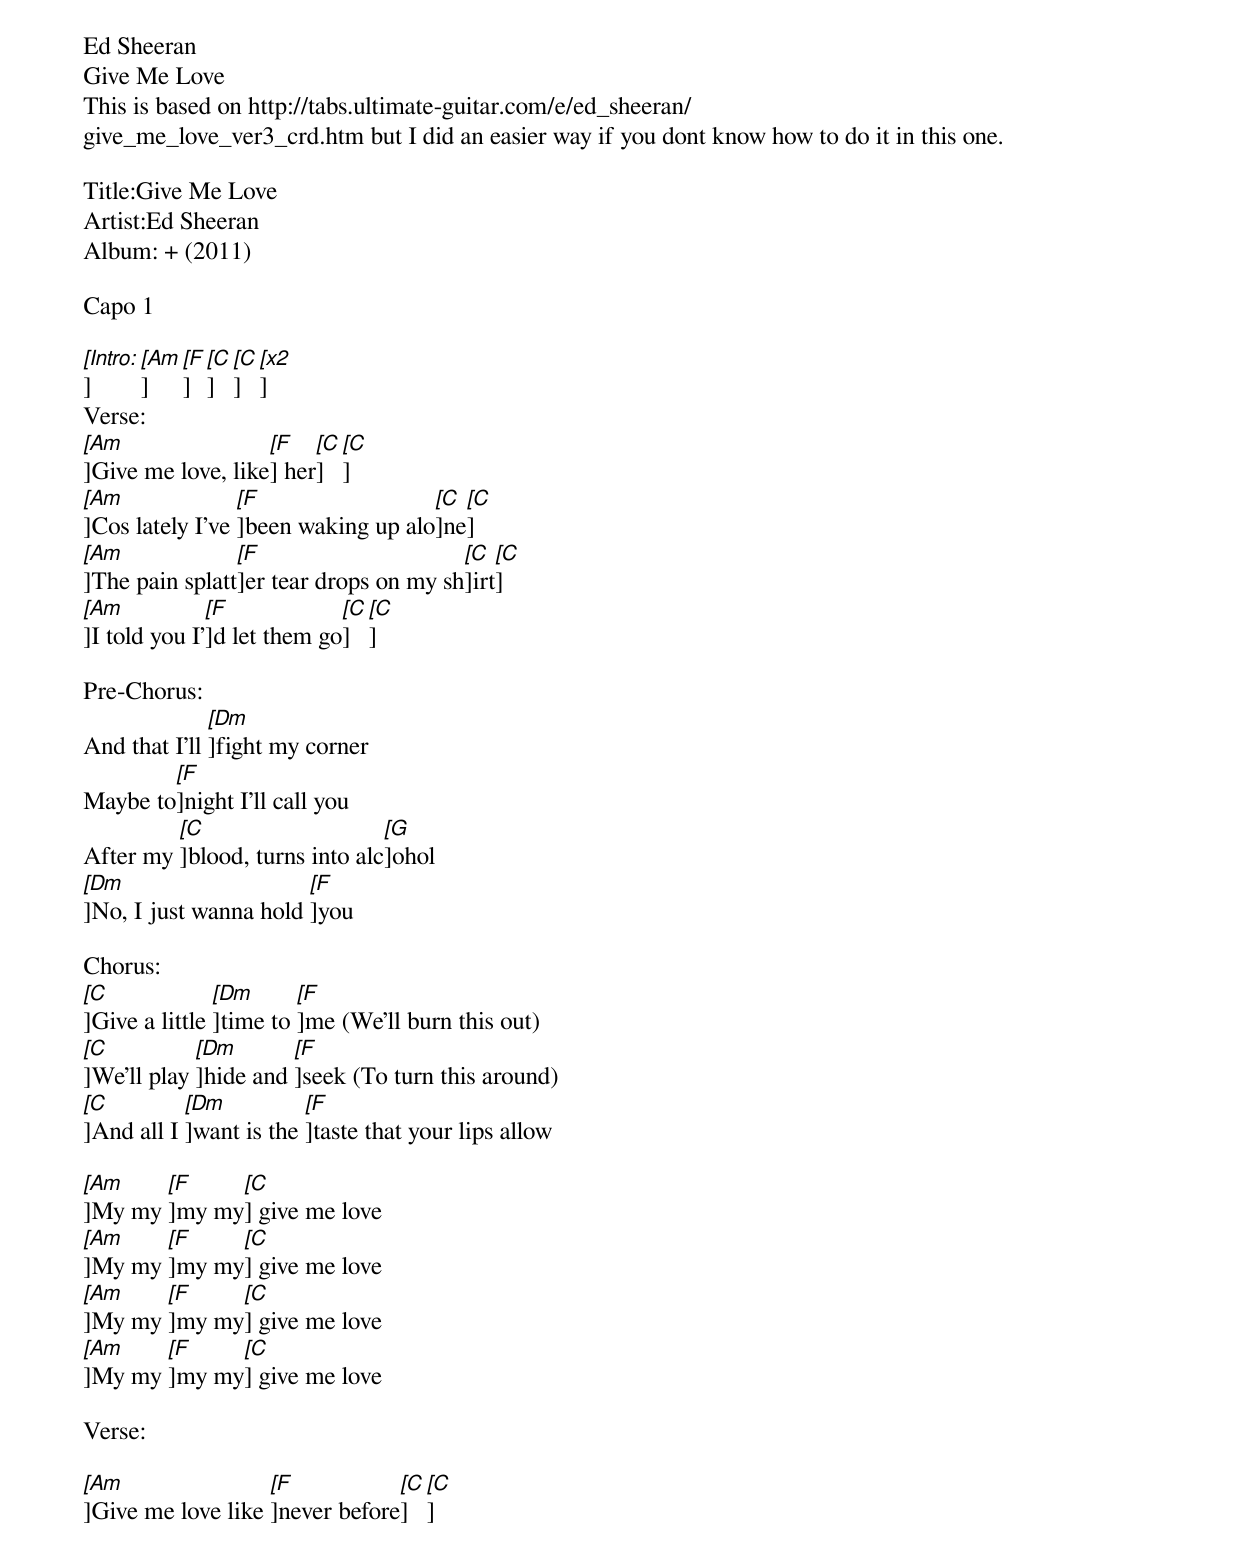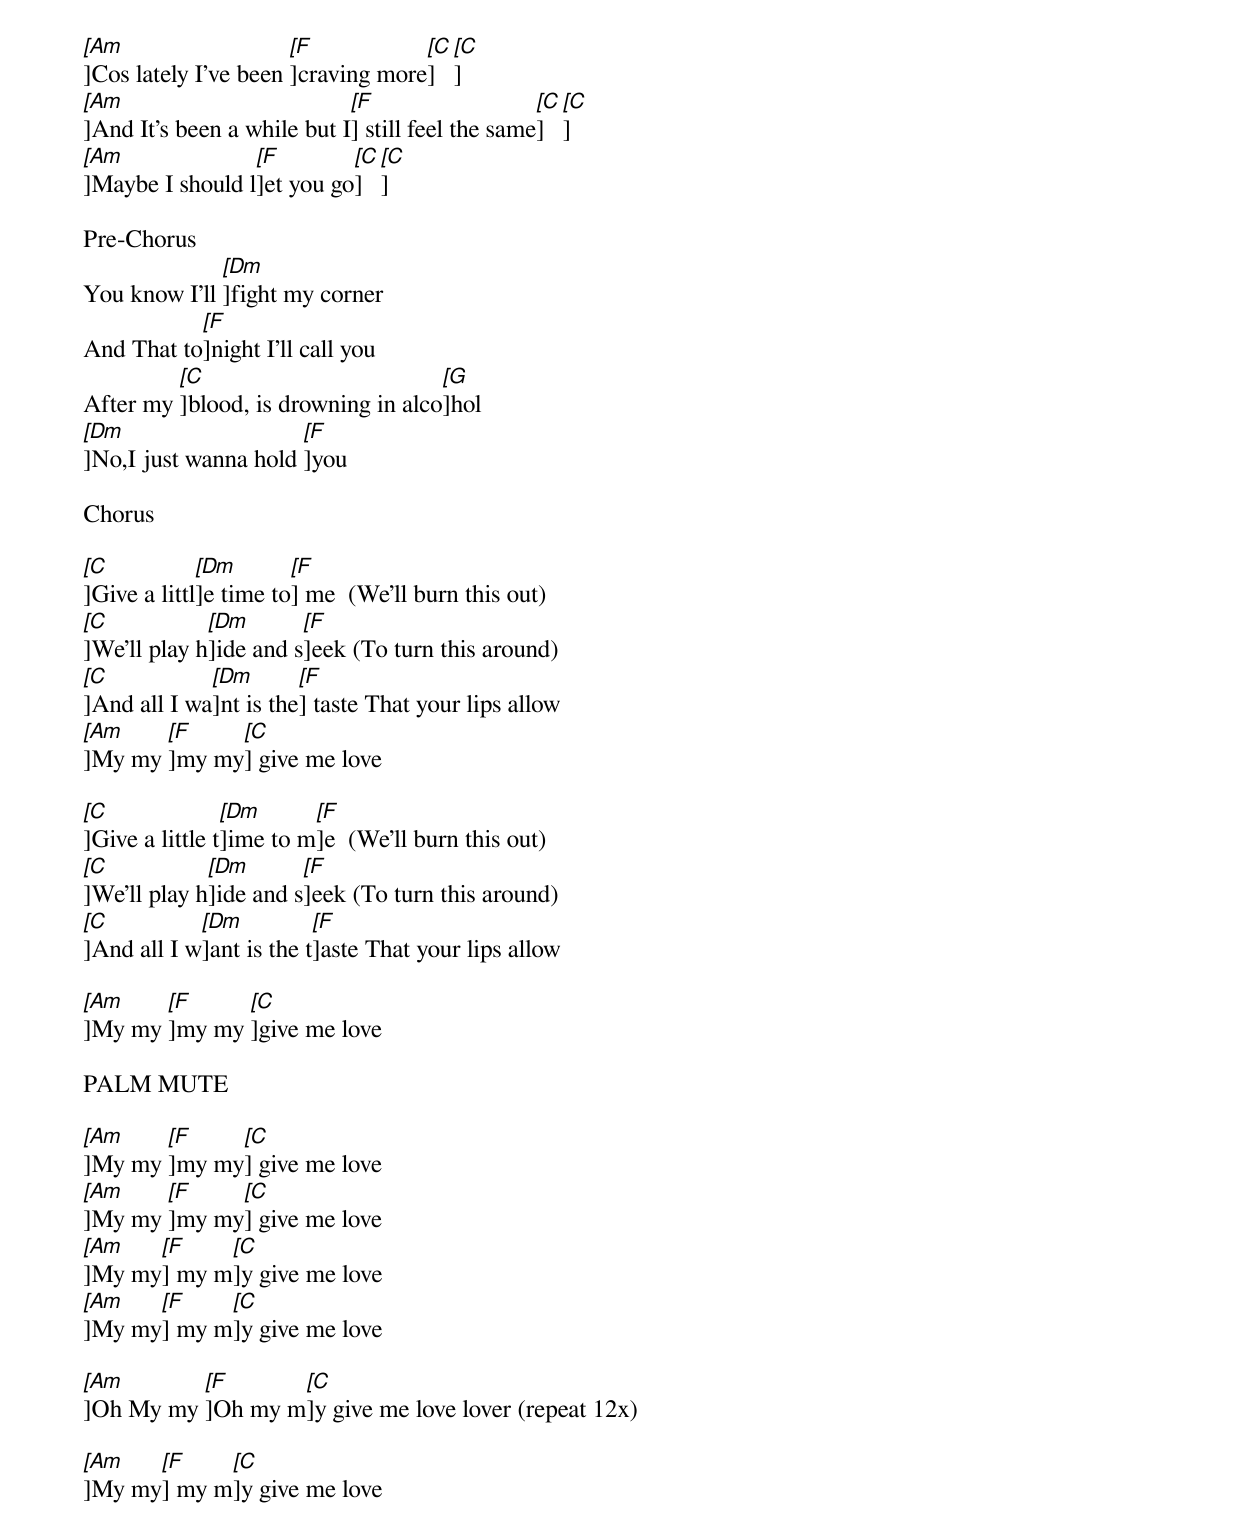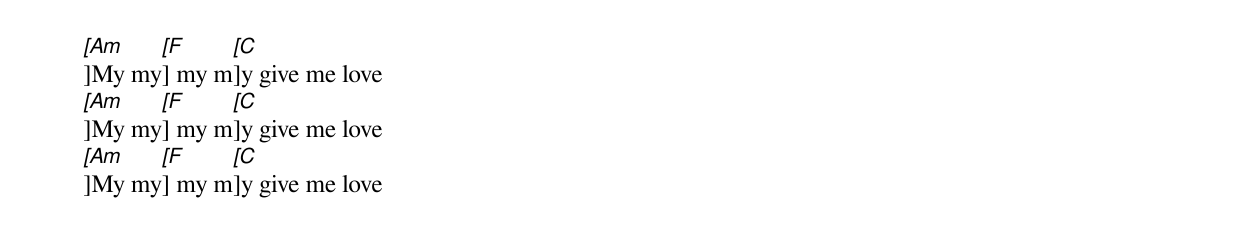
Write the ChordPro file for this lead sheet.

Ed Sheeran
Give Me Love
This is based on http://tabs.ultimate-guitar.com/e/ed_sheeran/
give_me_love_ver3_crd.htm but I did an easier way if you dont know how to do it in this one.

Title:Give Me Love
Artist:Ed Sheeran
Album: + (2011)

Capo 1

[[Intro:]][[Am]][[F]][[C]][[C]][[x2]]
Verse:
[[Am]]Give me love, like[[F]] her[[C]][[C]]
[[Am]]Cos lately I've [[F]]been waking up alo[[C]]ne[[C]]
[[Am]]The pain splatt[[F]]er tear drops on my sh[[C]]irt[[C]]
[[Am]]I told you I'[[F]]d let them go[[C]][[C]]

Pre-Chorus:
And that I'll [[Dm]]fight my corner
Maybe to[[F]]night I'll call you
After my [[C]]blood, turns into alc[[G]]ohol
[[Dm]]No, I just wanna hold [[F]]you

Chorus:
[[C]]Give a little [[Dm]]time to [[F]]me (We'll burn this out)
[[C]]We'll play [[Dm]]hide and [[F]]seek (To turn this around)
[[C]]And all I [[Dm]]want is the [[F]]taste that your lips allow

[[Am]]My my [[F]]my my[[C]] give me love
[[Am]]My my [[F]]my my[[C]] give me love
[[Am]]My my [[F]]my my[[C]] give me love
[[Am]]My my [[F]]my my[[C]] give me love

Verse:

[[Am]]Give me love like [[F]]never before[[C]][[C]]
[[Am]]Cos lately I've been [[F]]craving more[[C]][[C]]
[[Am]]And It's been a while but I[[F]] still feel the same[[C]][[C]]
[[Am]]Maybe I should l[[F]]et you go[[C]][[C]]

Pre-Chorus
You know I'll [[Dm]]fight my corner
And That to[[F]]night I'll call you
After my [[C]]blood, is drowning in alco[[G]]hol
[[Dm]]No,I just wanna hold [[F]]you

Chorus

[[C]]Give a littl[[Dm]]e time to[[F]] me  (We'll burn this out)
[[C]]We'll play h[[Dm]]ide and s[[F]]eek (To turn this around)
[[C]]And all I wa[[Dm]]nt is the[[F]] taste That your lips allow
[[Am]]My my [[F]]my my[[C]] give me love

[[C]]Give a little t[[Dm]]ime to m[[F]]e  (We'll burn this out)
[[C]]We'll play h[[Dm]]ide and s[[F]]eek (To turn this around)
[[C]]And all I w[[Dm]]ant is the t[[F]]aste That your lips allow

[[Am]]My my [[F]]my my [[C]]give me love

PALM MUTE

[[Am]]My my [[F]]my my[[C]] give me love
[[Am]]My my [[F]]my my[[C]] give me love
[[Am]]My my[[F]] my m[[C]]y give me love
[[Am]]My my[[F]] my m[[C]]y give me love

[[Am]]Oh My my [[F]]Oh my m[[C]]y give me love lover (repeat 12x)

[[Am]]My my[[F]] my m[[C]]y give me love
[[Am]]My my[[F]] my m[[C]]y give me love
[[Am]]My my[[F]] my m[[C]]y give me love
[[Am]]My my[[F]] my m[[C]]y give me love
